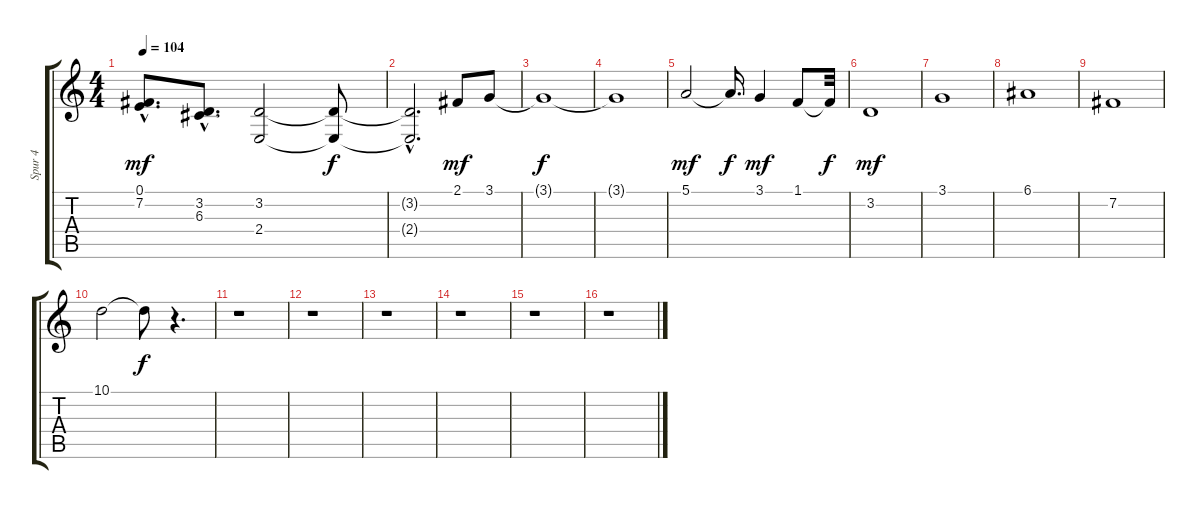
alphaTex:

\track ("Spur 4" "Spur 4") {instrument pad1newage}
\staff {score tabs}
\tuning (E4 B3 G3 D3 A2 E2) {hide}
\ts (4 4)
\tempo 104
\clef g2
\ks c
(0.1{hac} 7.2{hac}).8{d dy mf} (3.2{hac} 6.3{hac}).8{d} (3.2 2.4).2 (3.2{t} 2.4{t}).8{dy f} |
(3.2{hac t} 2.4{hac t}).2{d} 2.1.8{dy mf} 3.1.8 |
3.1{t}.1{dy f} |
3.1{t}.1 |
5.1.2{dy mf} 5.1{t}.16{d dy f} 3.1.4{dy mf} 1.1.8 1.1{t}.32{dy f} |
3.2.1{dy mf} |
3.1.1 |
6.1.1 |
7.2.1 |
10.1.2 10.1{t}.8{dy f} r.4{d} |
r.1 |
r.1 |
r.1 |
r.1 |
r.1 |
r.1
